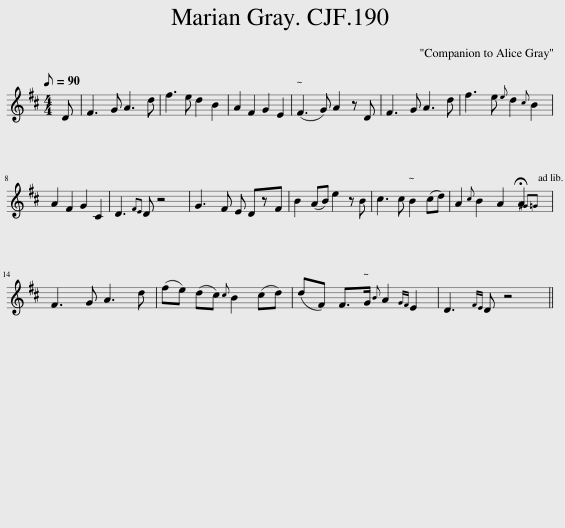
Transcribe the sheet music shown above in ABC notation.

X:1
L:1/8
Q:1/8=90
M:4/4
I:linebreak $
K:D
V:1 treble
V:1
 D | F3 G A3 d | f3 e d2 B2 | A2 F2 G2 E2 | (F3 G) A2 z D | %5
 F3 G A3 d | f3 e{e} d2{c} B2 |$ A2 F2 G2 C2 | D3{FE} D z4 | G3 F E DzF | %10
 B2 (AB) e2 z B | c3 c B2 (cd) | A2{c} B2 A2 !fermata!A2{!fermata!^G!fermata!=G} |$ F3 G A3 d | (fe) (dc){c} B2 (cd) | %15
 (dF) F>G{B} A2{GF} E2 | D3{FE} D z4 || %17
